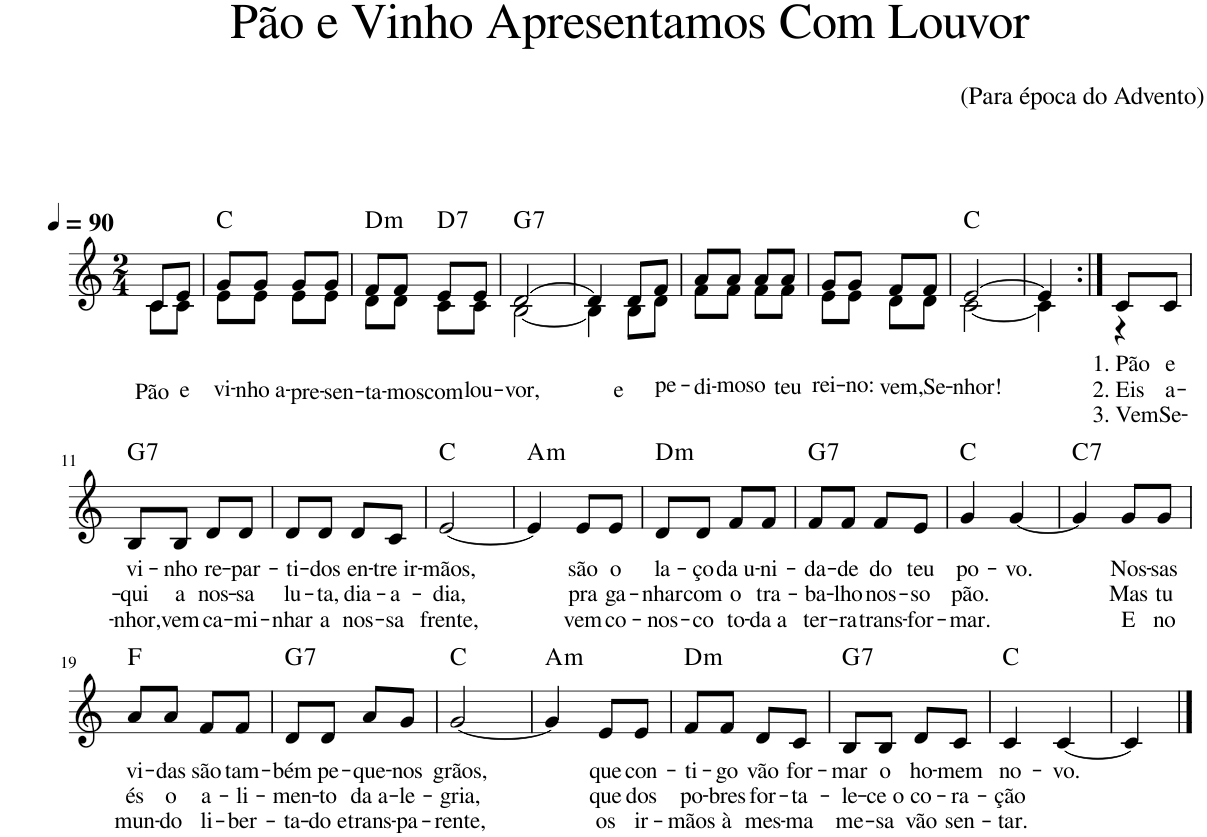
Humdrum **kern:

**kern	**text	**text	**text	**harte
*part1	*part1	*part1	*part1	*part1
*staff1	*staff1	*staff1	*staff1	*
*I"Voz	*	*	*	*
*I'Vo.	*	*	*	*
*clefG2	*	*	*	*
*k[]	*	*	*	*
*M2/4	*	*	*	*
*MM90	*	*	*	*
=1	=1	=1	=1	=1
!	!LO:LY:b	!	!	!
*^	*	*	*	*
8c/L	8c\L	Pão	.	.	.
!	!	!LO:LY:b	!	!	!
8e/J	8c\J	e	.	.	.
=2	=2	=2	=2	=2	=2
!	!	!LO:LY:b	!	!	!
8g/L	8e\L	vi-	.	.	C:maj
!	!	!LO:LY:b	!	!	!
8g/J	8e\J	-nho a-	.	.	.
!	!	!LO:LY:b	!	!	!
8g/L	8e\L	-pre-	.	.	.
!	!	!LO:LY:b	!	!	!
8g/J	8e\J	-sen-	.	.	.
=3	=3	=3	=3	=3	=3
!	!	!LO:LY:b	!	!	!LO:H:kt=m
8f/L	8d\L	-ta-	.	.	D:min
!	!	!LO:LY:b	!	!	!
8f/J	8d\J	-mos	.	.	.
!	!	!LO:LY:b	!	!	!LO:H:kt=7
8e/L	8c\L	com	.	.	D:7
!	!	!LO:LY:b	!	!	!
8e/J	8c\J	lou-	.	.	.
=4	=4	=4	=4	=4	=4
!	!	!LO:LY:b	!	!	!LO:H:kt=7
[2d/	[2B\	-vor,	.	.	G:7
=5	=5	=5	=5	=5	=5
4d/]	4B\]	.	.	.	.
!	!	!LO:LY:b	!	!	!
8d/L	8B\L	e	.	.	.
!	!	!LO:LY:b	!	!	!
8f/J	8d\J	pe-	.	.	.
=6	=6	=6	=6	=6	=6
!	!	!LO:LY:b	!	!	!
8a/L	8f\L	-di-	.	.	.
!	!	!LO:LY:b	!	!	!
8a/J	8f\J	-mos	.	.	.
!	!	!LO:LY:b	!	!	!
8a/L	8f\L	o	.	.	.
!	!	!LO:LY:b	!	!	!
8a/J	8f\J	teu	.	.	.
=7	=7	=7	=7	=7	=7
!	!	!LO:LY:b	!	!	!
8g/L	8e\L	rei-	.	.	.
!	!	!LO:LY:b	!	!	!
8g/J	8e\J	-no:	.	.	.
!	!	!LO:LY:b	!	!	!
8f/L	8d\L	vem,	.	.	.
!	!	!LO:LY:b	!	!	!
8f/J	8d\J	Se-	.	.	.
=8	=8	=8	=8	=8	=8
!	!	!LO:LY:b	!	!	!
[2e/	[2c\	-nhor!	.	.	C:maj
=9	=9	=9	=9	=9	=9
4e/]	4c\]	.	.	.	.
=10:|!	=10:|!	=10:|!	=10:|!	=10:|!	=10:|!
!	!	!LO:LY:b	!LO:LY:b	!LO:LY:b	!
8c/L	4r	1. Pão	2. Eis	3. Vem	.
!	!	!LO:LY:b	!LO:LY:b	!LO:LY:b	!
8c/J	.	e	a-	Se-	.
*v	*v	*	*	*	*
!!LO:LB:g=z
=11	=11	=11	=11	=11
!	!LO:LY:b	!LO:LY:b	!LO:LY:b	!LO:H:kt=7
8B/L	vi-	-qui	-nhor,	G:7
!	!LO:LY:b	!LO:LY:b	!LO:LY:b	!
8B/J	-nho	a	vem	.
!	!LO:LY:b	!LO:LY:b	!LO:LY:b	!
8d/L	re-	nos-	ca-	.
!	!LO:LY:b	!LO:LY:b	!LO:LY:b	!
8d/J	-par-	-sa	-mi-	.
=12	=12	=12	=12	=12
!	!LO:LY:b	!LO:LY:b	!LO:LY:b	!
8d/L	-ti-	lu-	-nhar	.
!	!LO:LY:b	!LO:LY:b	!LO:LY:b	!
8d/J	-dos	-ta,	a	.
!	!LO:LY:b	!LO:LY:b	!LO:LY:b	!
8d/L	en-	dia-	nos-	.
!	!LO:LY:b	!LO:LY:b	!LO:LY:b	!
8c/J	-tre ir-	-a-	-sa	.
=13	=13	=13	=13	=13
!	!LO:LY:b	!LO:LY:b	!LO:LY:b	!
[2e/	-mãos,	-dia,	frente,	C:maj
=14	=14	=14	=14	=14
!	!	!	!	!LO:H:kt=m
4e/]	.	.	.	A:min
!	!LO:LY:b	!LO:LY:b	!LO:LY:b	!
8e/L	são	pra	vem	.
!	!LO:LY:b	!LO:LY:b	!LO:LY:b	!
8e/J	o	ga-	co-	.
=15	=15	=15	=15	=15
!	!LO:LY:b	!LO:LY:b	!LO:LY:b	!LO:H:kt=m
8d/L	la-	-nhar	-nos-	D:min
!	!LO:LY:b	!LO:LY:b	!LO:LY:b	!
8d/J	-ço	com	-co	.
!	!LO:LY:b	!LO:LY:b	!LO:LY:b	!
8f/L	da u-	o	to-	.
!	!LO:LY:b	!LO:LY:b	!LO:LY:b	!
8f/J	-ni-	tra-	-da a	.
=16	=16	=16	=16	=16
!	!LO:LY:b	!LO:LY:b	!LO:LY:b	!LO:H:kt=7
8f/L	-da-	-ba-	ter-	G:7
!	!LO:LY:b	!LO:LY:b	!LO:LY:b	!
8f/J	-de	-lho	-ra	.
!	!LO:LY:b	!LO:LY:b	!LO:LY:b	!
8f/L	do	nos-	trans-	.
!	!LO:LY:b	!LO:LY:b	!LO:LY:b	!
8e/J	teu	-so	-for-	.
=17	=17	=17	=17	=17
!	!LO:LY:b	!LO:LY:b	!LO:LY:b	!
4g/	po-	pão.	-mar.	C:maj
!	!LO:LY:b	!	!	!
[4g/	-vo.	.	.	.
=18	=18	=18	=18	=18
!	!	!	!	!LO:H:kt=7
4g/]	.	.	.	C:7
!	!LO:LY:b	!LO:LY:b	!LO:LY:b	!
8g/L	Nos-	Mas	E	.
!	!LO:LY:b	!LO:LY:b	!LO:LY:b	!
8g/J	-sas	tu	no	.
!!LO:LB:g=z
=19	=19	=19	=19	=19
!	!LO:LY:b	!LO:LY:b	!LO:LY:b	!
8a/L	vi-	és	mun-	F:maj
!	!LO:LY:b	!LO:LY:b	!LO:LY:b	!
8a/J	-das	o	-do	.
!	!LO:LY:b	!LO:LY:b	!LO:LY:b	!
8f/L	são	a-	li-	.
!	!LO:LY:b	!LO:LY:b	!LO:LY:b	!
8f/J	tam-	-li-	-ber-	.
=20	=20	=20	=20	=20
!	!LO:LY:b	!LO:LY:b	!LO:LY:b	!LO:H:kt=7
8d/L	-bém	-men-	-ta-	G:7
!	!LO:LY:b	!LO:LY:b	!LO:LY:b	!
8d/J	pe-	-to	-do e	.
!	!LO:LY:b	!LO:LY:b	!LO:LY:b	!
8a/L	-que-	da a-	trans-	.
!	!LO:LY:b	!LO:LY:b	!LO:LY:b	!
8g/J	-nos	-le-	-pa-	.
=21	=21	=21	=21	=21
!	!LO:LY:b	!LO:LY:b	!LO:LY:b	!
[2g/	grãos,	-gria,	-rente,	C:maj
=22	=22	=22	=22	=22
!	!	!	!	!LO:H:kt=m
4g/]	.	.	.	A:min
!	!LO:LY:b	!LO:LY:b	!LO:LY:b	!
8e/L	que	que	os	.
!	!LO:LY:b	!LO:LY:b	!LO:LY:b	!
8e/J	con-	dos	ir-	.
=23	=23	=23	=23	=23
!	!LO:LY:b	!LO:LY:b	!LO:LY:b	!LO:H:kt=m
8f/L	-ti-	po-	-mãos	D:min
!	!LO:LY:b	!LO:LY:b	!LO:LY:b	!
8f/J	-go	-bres	à	.
!	!LO:LY:b	!LO:LY:b	!LO:LY:b	!
8d/L	vão	for-	mes-	.
!	!LO:LY:b	!LO:LY:b	!LO:LY:b	!
8c/J	for-	-ta-	-ma	.
=24	=24	=24	=24	=24
!	!LO:LY:b	!LO:LY:b	!LO:LY:b	!LO:H:kt=7
8B/L	-mar	-le-	me-	G:7
!	!LO:LY:b	!LO:LY:b	!LO:LY:b	!
8B/J	o	-ce o	-sa	.
!	!LO:LY:b	!LO:LY:b	!LO:LY:b	!
8d/L	ho-	co-	vão	.
!	!LO:LY:b	!LO:LY:b	!LO:LY:b	!
8c/J	-mem	-ra-	sen-	.
=25	=25	=25	=25	=25
!	!LO:LY:b	!LO:LY:b	!LO:LY:b	!
4c/	no-	-ção	-tar.	C:maj
!	!LO:LY:b	!	!	!
[4c/	-vo.	.	.	.
=26	=26	=26	=26	=26
4c/]	.	.	.	.
==	==	==	==	==
*-	*-	*-	*-	*-
